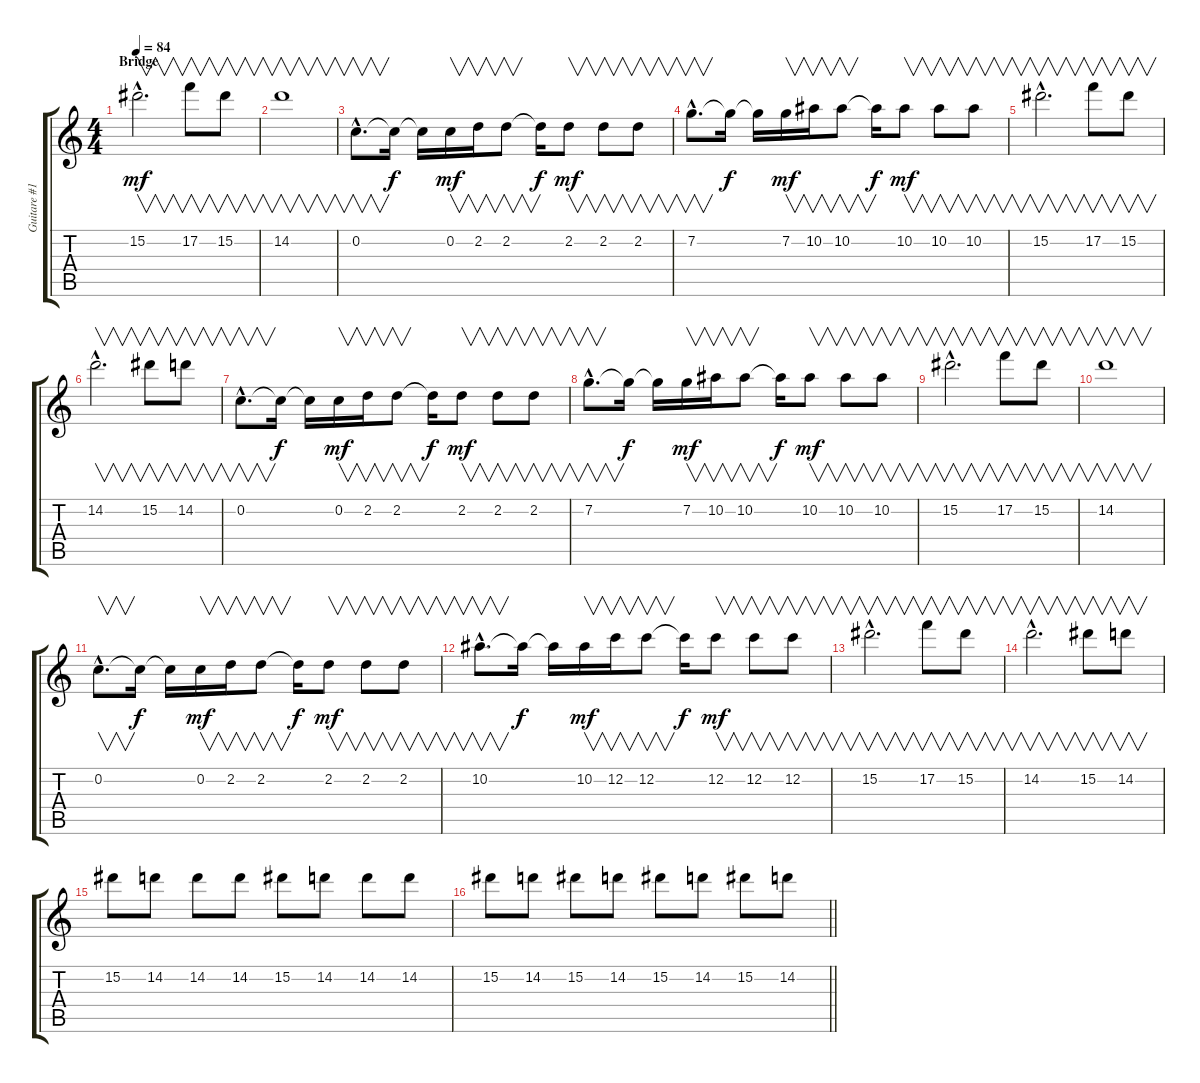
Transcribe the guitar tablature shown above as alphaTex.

\track ("Guitare #1" "Guitare #1") {instrument acousticguitarsteel}
\staff {score tabs}
\tuning (F4 C4 Ab3 Eb3 Bb2 F2) {hide}
\ts (4 4)
\section ("" "Bridge")
\tempo 84
\clef g2
\ks c
15.2{hac}.2{v d dy mf volume 15} 17.2.8{v} 15.2.8{v} |
14.2.1{v} |
0.2{hac}.8{v d} 0.2{t}.16{dy f} 0.2{t}.16 0.2.16{v dy mf} 2.2.16{v} 2.2.8{v} 2.2{t}.16{dy f} 2.2.8{v dy mf} 2.2.8{v} 2.2.8{v} |
7.2{hac}.8{v d} 7.2{t}.16{dy f} 7.2{t}.16 7.2.16{v dy mf} 10.2.16{v} 10.2.8{v} 10.2{t}.16{dy f} 10.2.8{v dy mf} 10.2.8{v} 10.2.8{v} |
15.2{hac}.2{v d} 17.2.8{v} 15.2.8{v} |
14.2{hac}.2{v d} 15.2.8{v} 14.2.8{v} |
0.2{hac}.8{v d} 0.2{t}.16{dy f} 0.2{t}.16 0.2.16{v dy mf} 2.2.16{v} 2.2.8{v} 2.2{t}.16{dy f} 2.2.8{v dy mf} 2.2.8{v} 2.2.8{v} |
7.2{hac}.8{v d} 7.2{t}.16{dy f} 7.2{t}.16 7.2.16{v dy mf} 10.2.16{v} 10.2.8{v} 10.2{t}.16{dy f} 10.2.8{v dy mf} 10.2.8{v} 10.2.8{v} |
15.2{hac}.2{v d volume 13} 17.2.8{v} 15.2.8{v} |
14.2.1{v} |
0.2{hac}.8{v d} 0.2{t}.16{dy f} 0.2{t}.16 0.2.16{v dy mf} 2.2.16{v} 2.2.8{v} 2.2{t}.16{dy f} 2.2.8{v dy mf} 2.2.8{v} 2.2.8{v} |
10.2{hac}.8{v d} 10.2{t}.16{dy f} 10.2{t}.16 10.2.16{v dy mf} 12.2.16{v} 12.2.8{v} 12.2{t}.16{dy f} 12.2.8{v dy mf} 12.2.8{v} 12.2.8{v} |
15.2{hac}.2{v d} 17.2.8{v} 15.2.8{v} |
14.2{hac}.2{v d} 15.2.8{v} 14.2.8{v} |
15.2.8 14.2.8 14.2.8 14.2.8 15.2.8 14.2.8 14.2.8 14.2.8 |
\barLineRight lightlight
15.2.8 14.2.8 15.2.8 14.2.8 15.2.8 14.2.8 15.2.8 14.2.8
